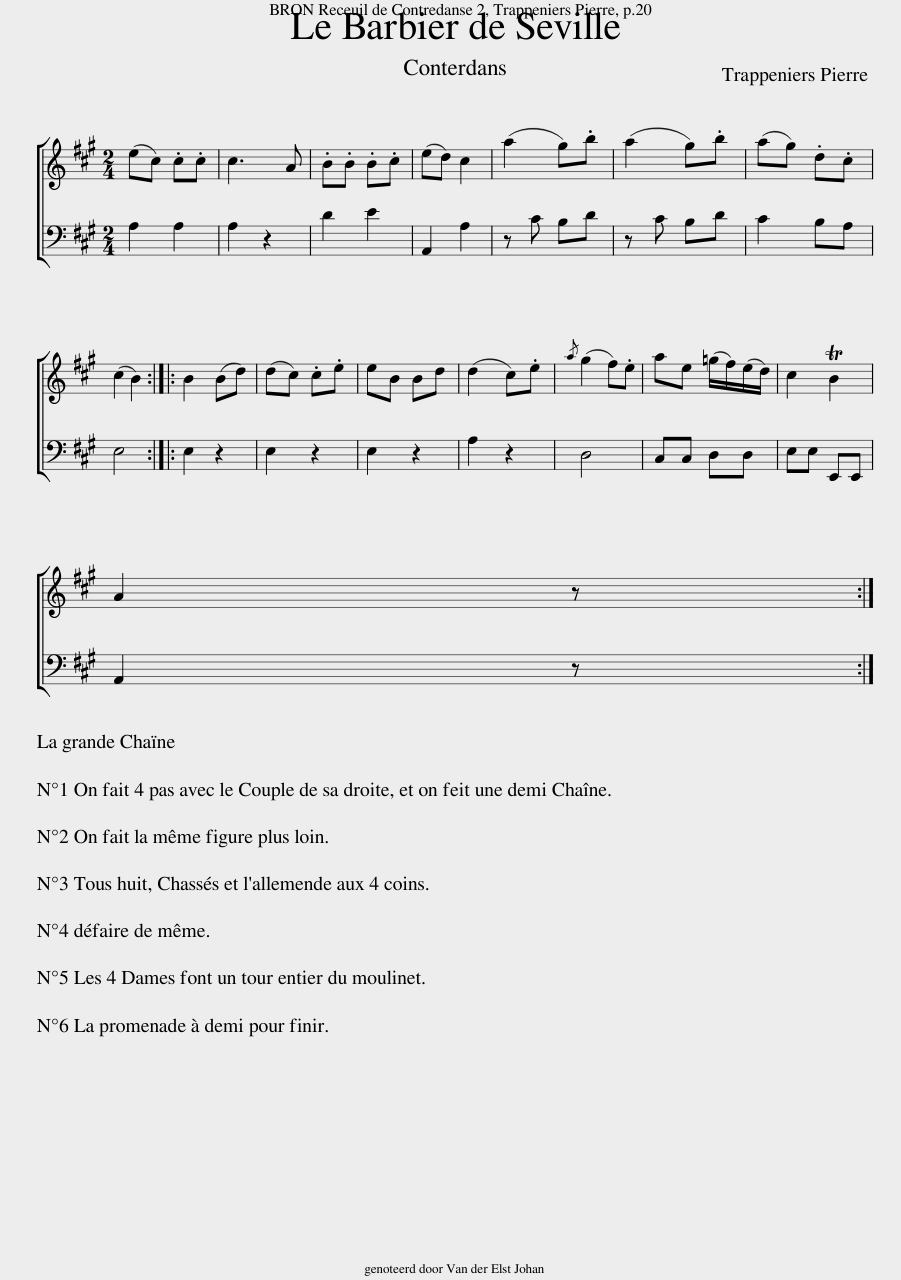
X:1
%%score [ 1 2 ]
L:1/8
M:2/4
I:linebreak $
K:A
V:1 treble
V:2 bass
V:1
 (ec) .c.c | c3 A | .B.B .B.c | (ed) c2 | (a2 g).b | %5
 (a2 g).b | (ag) .d.c |$ (c2 B2) :: B2 (Bd) | (dc) .c.e | %10
 eB Bd | (d2 c).e |{/a} (g2 f).e | ae (=g/f/)(e/d/) | c2 TB2 |$ %15
 A2 z :| %16
V:2
 A,2 A,2 | A,2 z2 | D2 E2 | A,,2 A,2 | z C B,D | %5
 z C B,D | C2 B,A, |$ E,4 :: E,2 z2 | E,2 z2 | %10
 E,2 z2 | A,2 z2 | D,4 | C,C, D,D, | E,E, E,,E,, |$ %15
 A,,2 z :| %16
